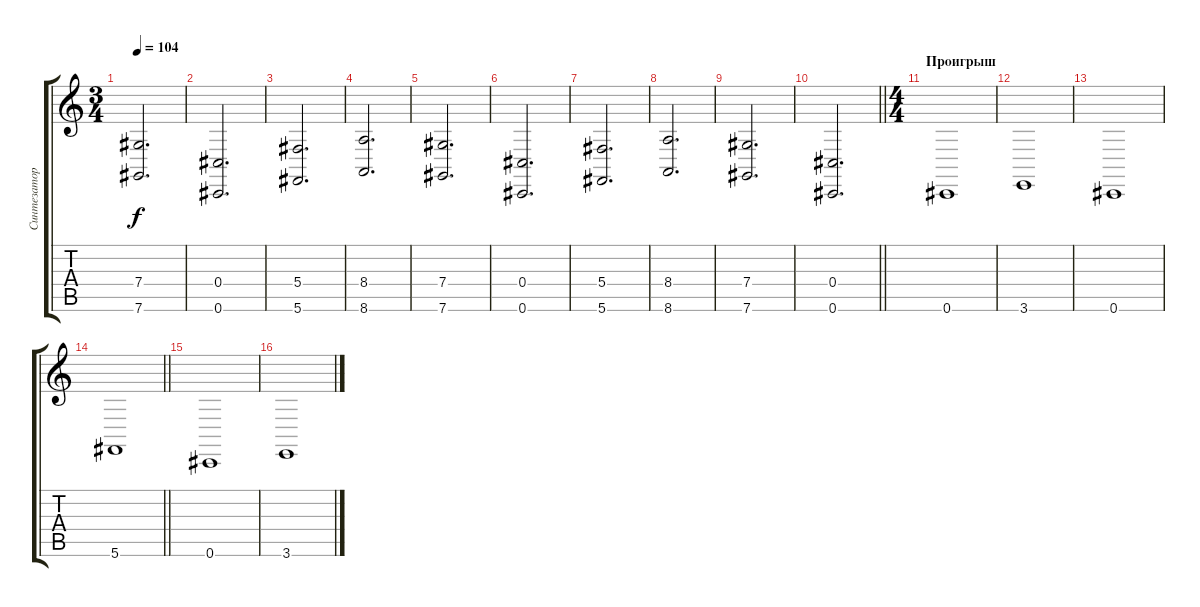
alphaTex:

\track ("Синтезатор" "Синтезатор") {instrument pad2warm}
\staff {score tabs}
\tuning (E4 B3 Gb3 Db3 A2 Db2) {hide}
\ts (3 4)
\tempo 104
\clef g2
\ks c
(7.4 7.6).2{d dy f} |
(0.4 0.6).2{d} |
(5.4 5.6).2{d} |
(8.4 8.6).2{d} |
(7.4 7.6).2{d} |
(0.4 0.6).2{d} |
(5.4 5.6).2{d} |
(8.4 8.6).2{d} |
(7.4 7.6).2{d} |
\barLineRight lightlight
(0.4 0.6).2{d} |
\ts (4 4)
\section ("" "Проигрыш")
0.6.1 |
3.6.1 |
0.6.1 |
\barLineRight lightlight
5.6.1 |
0.6.1 |
3.6.1
